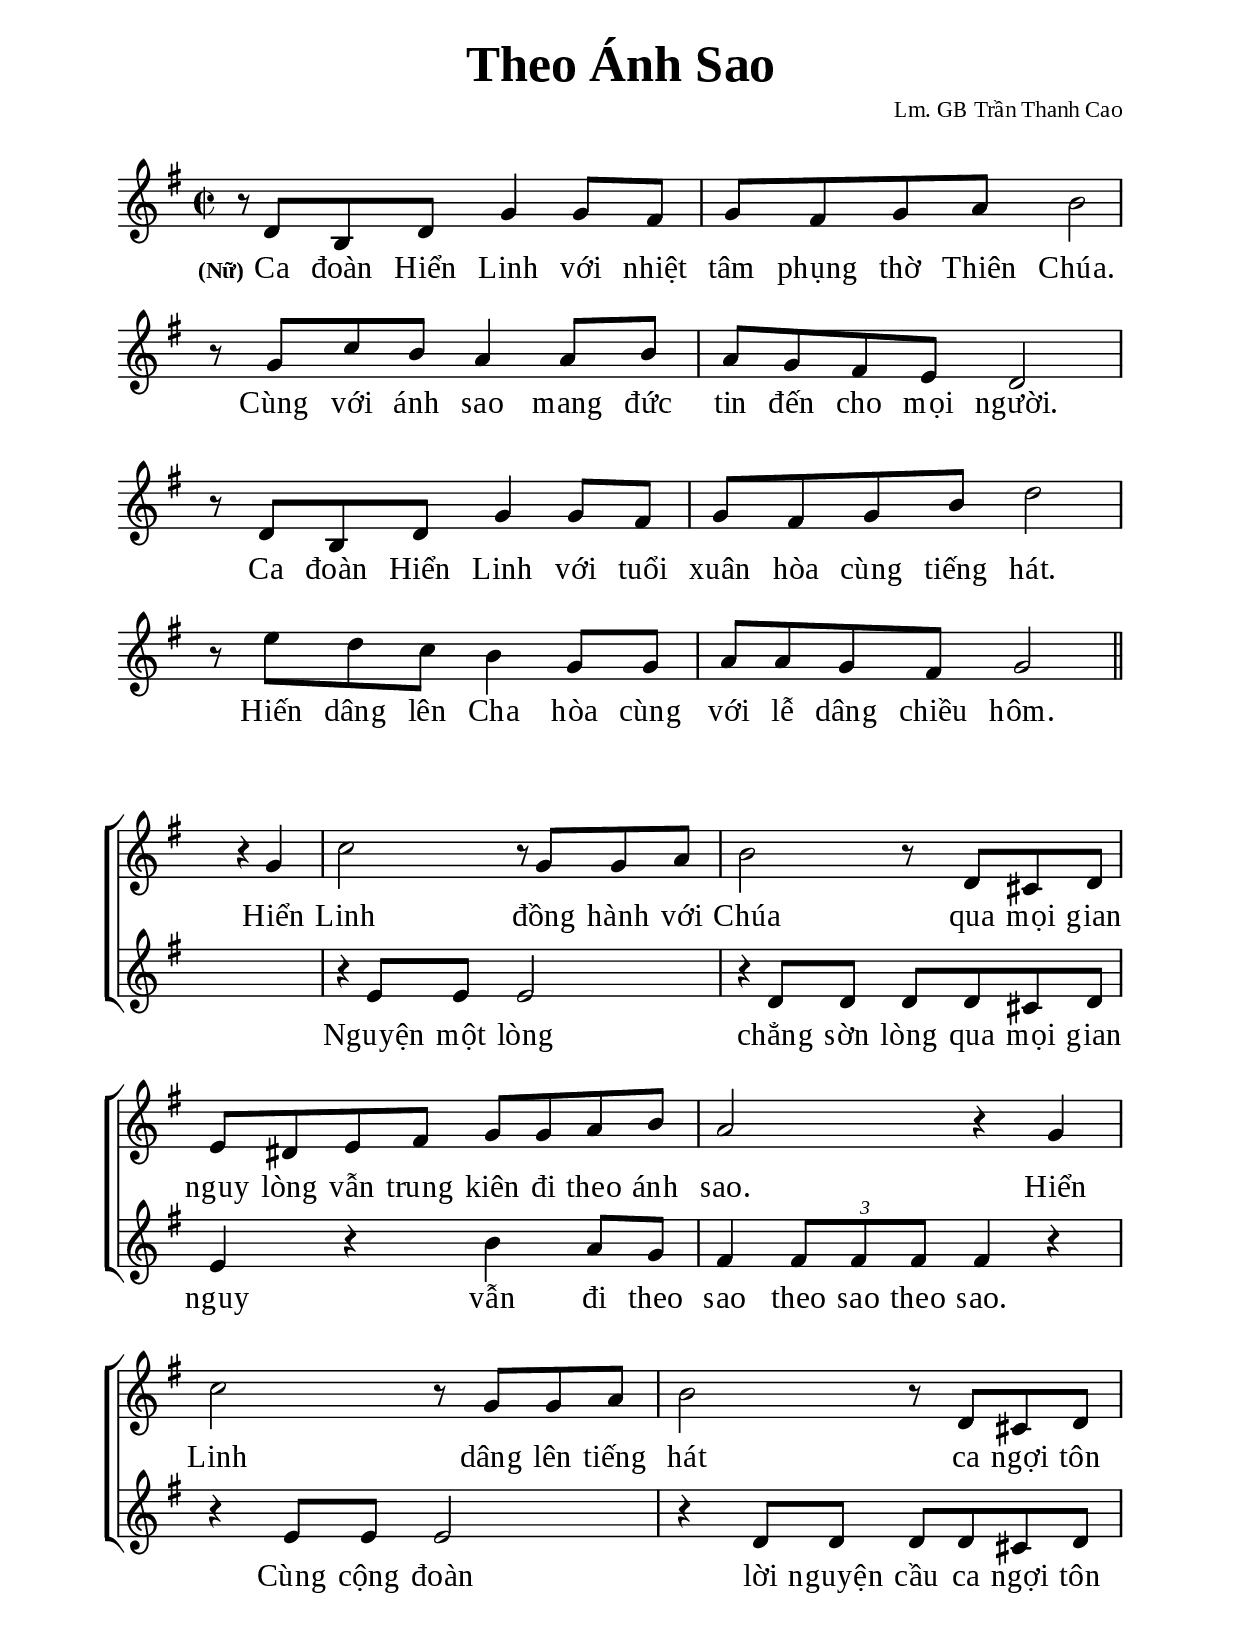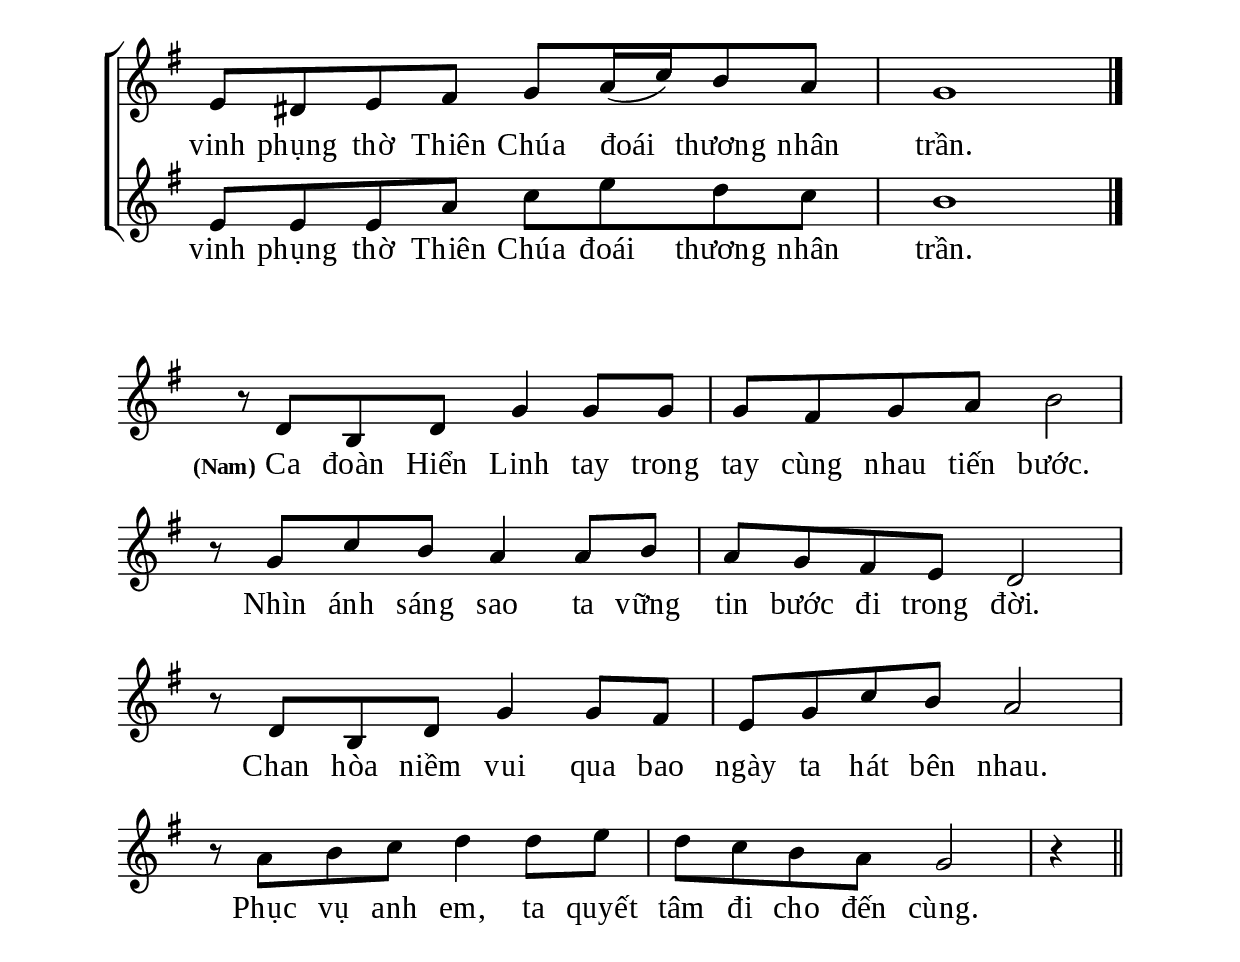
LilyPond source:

% Cài đặt chung
\version "2.20.0"
\include "english.ly"

\header {
  title = \markup { \fontsize #3 "Theo Ánh Sao" }
  poet = " "
  composer = "Lm. GB Trần Thanh Cao"
  arranger = " "
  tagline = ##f
}

\paper {
  #(set-paper-size "a4")
  top-margin = 15\mm
  bottom-margin = 15\mm
  left-margin = 20\mm
  right-margin = 20\mm
  indent = #0
  #(define fonts
    (make-pango-font-tree
      "Liberation Serif"
      "Liberation Serif"
      "Liberation Serif"
      (/ 20 20)))
  page-count = #2
  print-page-number = #f
}

% Nhạc phiên khúc
nhacPhienKhucMot = \relative c' {
  r8 d8 b d |
  g4 g8 fs g fs g a |
  b2 r8 g c b |
  a4 a8 b a g fs e |
  d2 r8 d b d |
  g4 g8 fs g fs g b |
  d2 r8 e d c |
  b4 g8 g a a g fs |
  g2 \bar "||"
}

nhacPhienKhucHai = \relative c' {
  r8 d8 b d |
  g4 g8 g g fs g a |
  b2 r8 g c b |
  a4 a8 b a g fs e |
  d2 r8 d b d |
  g4 g8 fs e g c b |
  a2 r8 a b c |
  d4 d8 e d c b a |
  g2 r4 \bar "||"
}

% Nhạc điệp khúc
nhacDiepKhucSop = \relative c'' {
  \partial 2 r4 g |
  c2 r8 g g a |
  b2 r8 d, cs d |
  e ds e fs g g a b |
  a2 r4 g |
  c2 r8 g g a |
  b2 r8 d, cs d |
  e ds e fs g a16 (c) b8 a |
  g1 \bar "|."
}

nhacDiepKhucBas = \relative c' {
  \skip 2
  r4 e8 e e2 |
  r4 d8 d d d cs d |
  e4 r b' a8 g |
  fs4 \tuplet 3/2 { fs8 fs fs } fs4 r |
  r e8 e e2 |
  r4 d8 d d d cs d |
  e e e a c e d c |
  b1
}

% Lời phiên khúc
loiPhienKhucMot = \lyricmode {
  \set stanza = #"(Nữ)"
  Ca đoàn Hiển Linh với nhiệt tâm phụng thờ Thiên Chúa.
  Cùng với ánh sao mang đức tin đến cho mọi người.
  Ca đoàn Hiển Linh với tuổi xuân hòa cùng tiếng hát.
  Hiến dâng lên Cha hòa cùng với lễ dâng chiều hôm.
}

loiPhienKhucHai = \lyricmode {
  \set stanza = #"(Nam)"
  Ca đoàn Hiển Linh tay trong tay cùng nhau tiến bước.
  Nhìn ánh sáng sao ta vững tin bước đi trong đời.
  Chan hòa niềm vui qua bao ngày ta hát bên nhau.
  Phục vụ anh em, ta quyết tâm đi cho đến cùng.
}

% Lời điệp khúc
loiDiepKhucSop = \lyricmode {
  Hiển Linh đồng hành với Chúa
  qua mọi gian nguy lòng vẫn trung kiên đi theo ánh sao.
  Hiển Linh dâng lên tiếng hát
  ca ngợi tôn vinh phụng thờ Thiên Chúa đoái thương nhân trần.
}

loiDiepKhucBas = \lyricmode {
  Nguyện một lòng
  chẳng sờn lòng qua mọi gian nguy vẫn đi theo sao
  theo sao theo sao.
  Cùng cộng đoàn
  lời nguyện cầu ca ngợi tôn vinh
  phụng thờ Thiên Chúa đoái thương nhân trần.
}

% Dàn trang
\score {
  \new ChoirStaff <<
    \new Staff = phienKhuc \with {
        \magnifyStaff #(magstep +1)
      }
      <<
      \new Voice = beSop {
        \key g \major \time 2/2 \nhacPhienKhucMot
      }
    >>
    \new Lyrics \lyricsto beSop \loiPhienKhucMot
  >>
  \layout {
    \override Lyrics.LyricText.font-size = #+3
    \override Lyrics.LyricSpace.minimum-distance = #2.0
    \override Score.BarNumber.break-visibility = ##(#f #f #f)
    \override Score.SpacingSpanner.uniform-stretching = ##t
  }
}

\score {
  \new ChoirStaff <<
    \new Staff = diepKhucSop \with {
        \magnifyStaff #(magstep +1)
      }
      <<
      \new Voice = beSop {
        \key g \major \time 2/2 \stemNeutral \nhacDiepKhucSop
      }
      \new Lyrics \lyricsto beSop \loiDiepKhucSop
    >>
     \new Staff = diepKhucBas \with {
        \magnifyStaff #(magstep +1)
      }
      <<
      \new Voice = beBas {
        \key g \major \time 2/2 \stemNeutral \nhacDiepKhucBas
      }
      \new Lyrics \lyricsto beBas \loiDiepKhucBas
    >>
  >>
  \layout {
    \override Staff.TimeSignature.transparent = ##t
    \override Lyrics.LyricText.font-size = #+3
    \override Lyrics.LyricSpace.minimum-distance = #1.0
    \override Score.BarNumber.break-visibility = ##(#f #f #f)
    \override Score.SpacingSpanner.uniform-stretching = ##t
  }
}

\score {
  \new ChoirStaff <<
    \new Staff = phienKhuc \with {
        \magnifyStaff #(magstep +1)
      }
      <<
      \new Voice = beSop {
        \key g \major \time 2/2 \nhacPhienKhucHai
      }
    >>
    \new Lyrics \lyricsto beSop \loiPhienKhucHai
  >>
  \layout {
    \override Staff.TimeSignature.transparent = ##t
    \override Lyrics.LyricText.font-size = #+3
    \override Lyrics.LyricSpace.minimum-distance = #2.0
    \override Score.BarNumber.break-visibility = ##(#f #f #f)
    \override Score.SpacingSpanner.uniform-stretching = ##t
  } 
}
